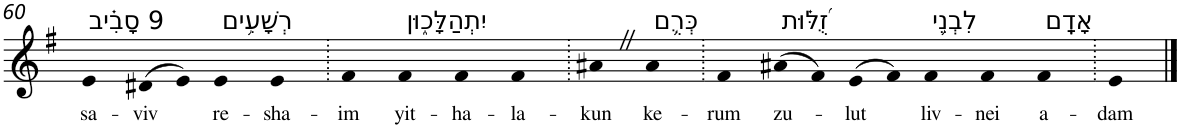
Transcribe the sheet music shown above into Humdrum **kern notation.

**kern	**text
*part1	*part1
*staff1	*staff1
*I"Piano	*
*I'Pno	*
!!LO:PB:g=z
*clefG2	*
*k[f#]	*
*G:	*
=60	=60
!LO:TX:a:t=9 סָבִ֗יב	!
!	!LO:LY:b
4e	sa-
!	!LO:LY:b
(>8d#X	-viv
8e)	.
!LO:TX:a:t=רְשָׁעִ֥ים	!
!	!LO:LY:b
4e	re-
!	!LO:LY:b
4e	-sha-
=61.	=61.
!	!LO:LY:b
4f#	-im
!LO:TX:a:t=יִתְהַלָּכ֑וּן	!
!	!LO:LY:b
4f#	yit-
!	!LO:LY:b
4f#	-ha-
!	!LO:LY:b
4f#	-la-
=62.	=62.
!	!LO:LY:b
4a#XZ	-kun
!LO:TX:a:t=כְּרֻ֥ם	!
!	!LO:LY:b
4a#	ke-
=63.	=63.
!	!LO:LY:b
4f#	-rum
!LO:TX:a:t=זֻ֝לּ֗וּת	!
!	!LO:LY:b
(>8a#X	zu-
8f#)	.
!	!LO:LY:b
(>8e	-lut
8f#)	.
!LO:TX:a:t=לִבְנֵ֥י	!
!	!LO:LY:b
4f#	liv-
!	!LO:LY:b
4f#	-nei
!LO:TX:a:t=אָדָֽם	!
!	!LO:LY:b
4f#	a-
=64.	=64.
!	!LO:LY:b
4e	-dam
==	==
*-	*-
